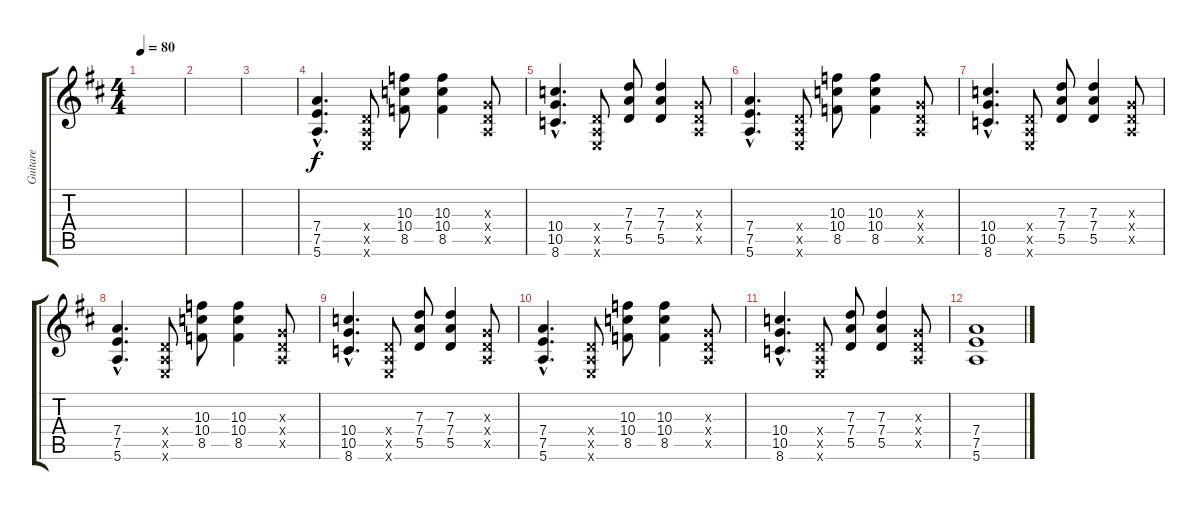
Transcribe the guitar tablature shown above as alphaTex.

\track ("Guitare" "Guitare") {instrument distortionguitar}
\staff {score tabs}
\tuning (E4 B3 G3 D3 A2 E2) {hide}
\ts (4 4)
\tempo 80
\clef g2
\ks d
|
|
|
(7.4{hac} 7.5{hac} 5.6{hac}).4{d} (0.4{x} 0.5{x} 0.6{x}).8 (10.3 10.4 8.5).8 (10.3 10.4 8.5).4 (0.3{x} 0.4{x} 0.5{x}).8 |
(10.4{hac} 10.5{hac} 8.6{hac}).4{d} (0.4{x} 0.5{x} 0.6{x}).8 (7.3 7.4 5.5).8 (7.3 7.4 5.5).4 (0.3{x} 0.4{x} 0.5{x}).8 |
(7.4{hac} 7.5{hac} 5.6{hac}).4{d} (0.4{x} 0.5{x} 0.6{x}).8 (10.3 10.4 8.5).8 (10.3 10.4 8.5).4 (0.3{x} 0.4{x} 0.5{x}).8 |
(10.4{hac} 10.5{hac} 8.6{hac}).4{d} (0.4{x} 0.5{x} 0.6{x}).8 (7.3 7.4 5.5).8 (7.3 7.4 5.5).4 (0.3{x} 0.4{x} 0.5{x}).8 |
(7.4{hac} 7.5{hac} 5.6{hac}).4{d} (0.4{x} 0.5{x} 0.6{x}).8 (10.3 10.4 8.5).8 (10.3 10.4 8.5).4 (0.3{x} 0.4{x} 0.5{x}).8 |
(10.4{hac} 10.5{hac} 8.6{hac}).4{d} (0.4{x} 0.5{x} 0.6{x}).8 (7.3 7.4 5.5).8 (7.3 7.4 5.5).4 (0.3{x} 0.4{x} 0.5{x}).8 |
(7.4{hac} 7.5{hac} 5.6{hac}).4{d} (0.4{x} 0.5{x} 0.6{x}).8 (10.3 10.4 8.5).8 (10.3 10.4 8.5).4 (0.3{x} 0.4{x} 0.5{x}).8 |
(10.4{hac} 10.5{hac} 8.6{hac}).4{d} (0.4{x} 0.5{x} 0.6{x}).8 (7.3 7.4 5.5).8 (7.3 7.4 5.5).4 (0.3{x} 0.4{x} 0.5{x}).8 |
(7.4 7.5 5.6).1
